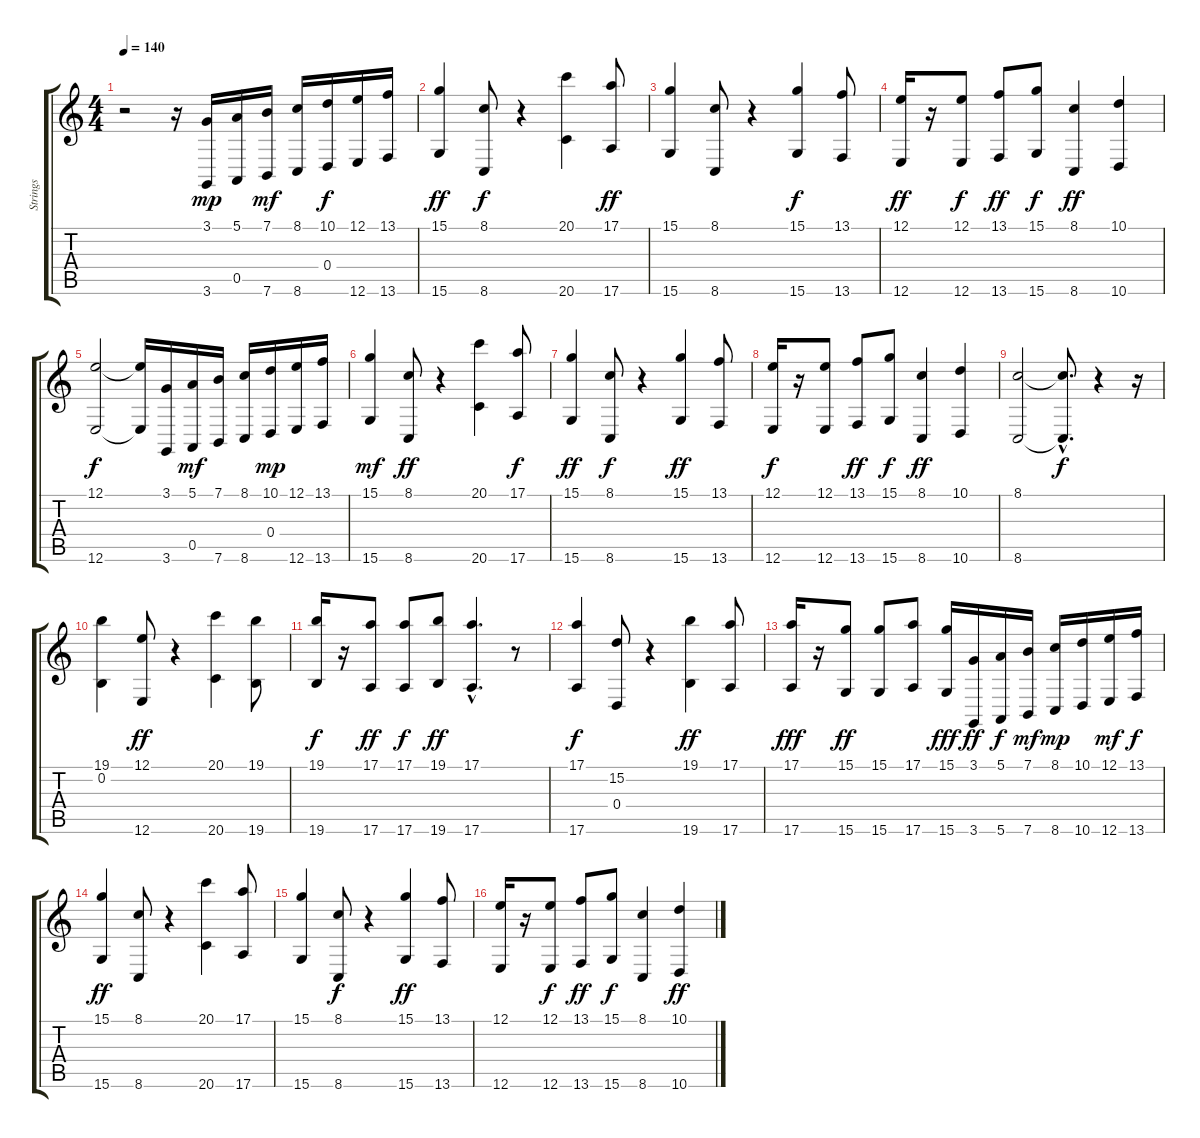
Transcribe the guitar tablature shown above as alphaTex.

\track ("Strings" "Strings") {instrument stringensemble1}
\staff {score tabs}
\tuning (E4 B3 G3 D3 A2 E2) {hide}
\ts (4 4)
\tempo 140
\clef g2
\ks c
r.2{dy mp instrument stringensemble1} r.16 (3.1 3.6).16 (5.1 0.5).16 (7.1 7.6).16{dy mf} (8.1 8.6).16 (10.1 0.4).16{dy f} (12.1 12.6).16 (13.1 13.6).16 |
(15.1 15.6).4{dy ff} (8.1 8.6).8{dy f} r.4 (20.1 20.6).4 (17.1 17.6).8{dy ff} |
(15.1 15.6).4 (8.1 8.6).8 r.4 (15.1 15.6).4{dy f} (13.1 13.6).8 |
(12.1 12.6).16{dy ff} r.16 (12.1 12.6).8{dy f} (13.1 13.6).8{dy ff} (15.1 15.6).8{dy f} (8.1 8.6).4{dy ff} (10.1 10.6).4 |
(12.1 12.6).2{dy f} (12.1{t} 12.6{t}).16 (3.1 3.6).16 (5.1 0.5).16{dy mf} (7.1 7.6).16 (8.1 8.6).16 (10.1 0.4).16{dy mp} (12.1 12.6).16 (13.1 13.6).16 |
(15.1 15.6).4{dy mf} (8.1 8.6).8{dy ff} r.4 (20.1 20.6).4 (17.1 17.6).8{dy f} |
(15.1 15.6).4{dy ff} (8.1 8.6).8{dy f} r.4 (15.1 15.6).4{dy ff} (13.1 13.6).8 |
(12.1 12.6).16{dy f} r.16 (12.1 12.6).8 (13.1 13.6).8{dy ff} (15.1 15.6).8{dy f} (8.1 8.6).4{dy ff} (10.1 10.6).4 |
(8.1 8.6).2 (8.1{hac t} 8.6{hac t}).8{d dy f} r.4 r.16 |
(19.1 0.2).4 (12.1 12.6).8{dy ff} r.4 (20.1 20.6).4 (19.1 19.6).8 |
(19.1 19.6).16{dy f} r.16 (17.1 17.6).8{dy ff} (17.1 17.6).8{dy f} (19.1 19.6).8{dy ff} (17.1{hac} 17.6{hac}).4{d} r.8 |
(17.1 17.6).4{dy f} (15.2 0.4).8 r.4 (19.1 19.6).4{dy ff} (17.1 17.6).8 |
(17.1 17.6).16{dy fff} r.16 (15.1 15.6).8{dy ff} (15.1 15.6).8 (17.1 17.6).8 (15.1 15.6).16{dy fff} (3.1 3.6).16{dy ff} (5.1 5.6).16{dy f} (7.1 7.6).16{dy mf} (8.1 8.6).16{dy mp} (10.1 10.6).16 (12.1 12.6).16{dy mf} (13.1 13.6).16{dy f} |
(15.1 15.6).4{dy ff} (8.1 8.6).8 r.4 (20.1 20.6).4 (17.1 17.6).8 |
(15.1 15.6).4 (8.1 8.6).8{dy f} r.4 (15.1 15.6).4{dy ff} (13.1 13.6).8 |
(12.1 12.6).16 r.16 (12.1 12.6).8{dy f} (13.1 13.6).8{dy ff} (15.1 15.6).8{dy f} (8.1 8.6).4 (10.1 10.6).4{dy ff}
